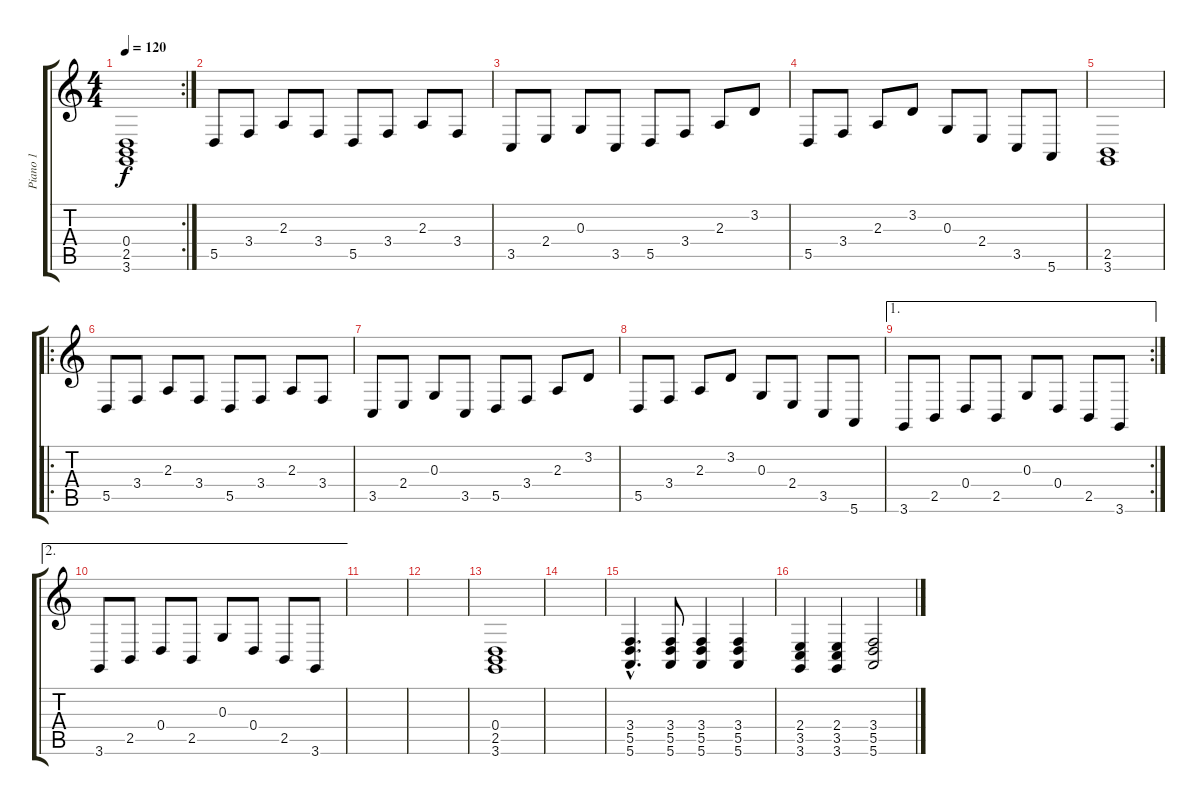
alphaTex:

\track ("Piano 1" "Piano 1") {instrument brightacousticpiano}
\staff {score tabs}
\tuning (E4 B3 G3 D3 A2 E2) {hide}
\rc 2
\ts (4 4)
\tempo 120
\clef g2
\ks c
(0.4 2.5 3.6).1{dy f} |
5.5.8 3.4.8 2.3.8 3.4.8 5.5.8 3.4.8 2.3.8 3.4.8 |
3.5.8 2.4.8 0.3.8 3.5.8 5.5.8 3.4.8 2.3.8 3.2.8 |
5.5.8 3.4.8 2.3.8 3.2.8 0.3.8 2.4.8 3.5.8 5.6.8 |
(2.5 3.6).1 |
\ro
5.5.8 3.4.8 2.3.8 3.4.8 5.5.8 3.4.8 2.3.8 3.4.8 |
3.5.8 2.4.8 0.3.8 3.5.8 5.5.8 3.4.8 2.3.8 3.2.8 |
5.5.8 3.4.8 2.3.8 3.2.8 0.3.8 2.4.8 3.5.8 5.6.8 |
\ae 1
\rc 2
3.6.8 2.5.8 0.4.8 2.5.8 0.3.8 0.4.8 2.5.8 3.6.8 |
\ae 2
3.6.8 2.5.8 0.4.8 2.5.8 0.3.8 0.4.8 2.5.8 3.6.8 |
|
|
(0.4 2.5 3.6).1 |
|
(3.4{hac} 5.5{hac} 5.6{hac}).4{d} (3.4 5.5 5.6).8 (3.4 5.5 5.6).4 (3.4 5.5 5.6).4 |
(2.4 3.5 3.6).4 (2.4 3.5 3.6).4 (3.4 5.5 5.6).2
